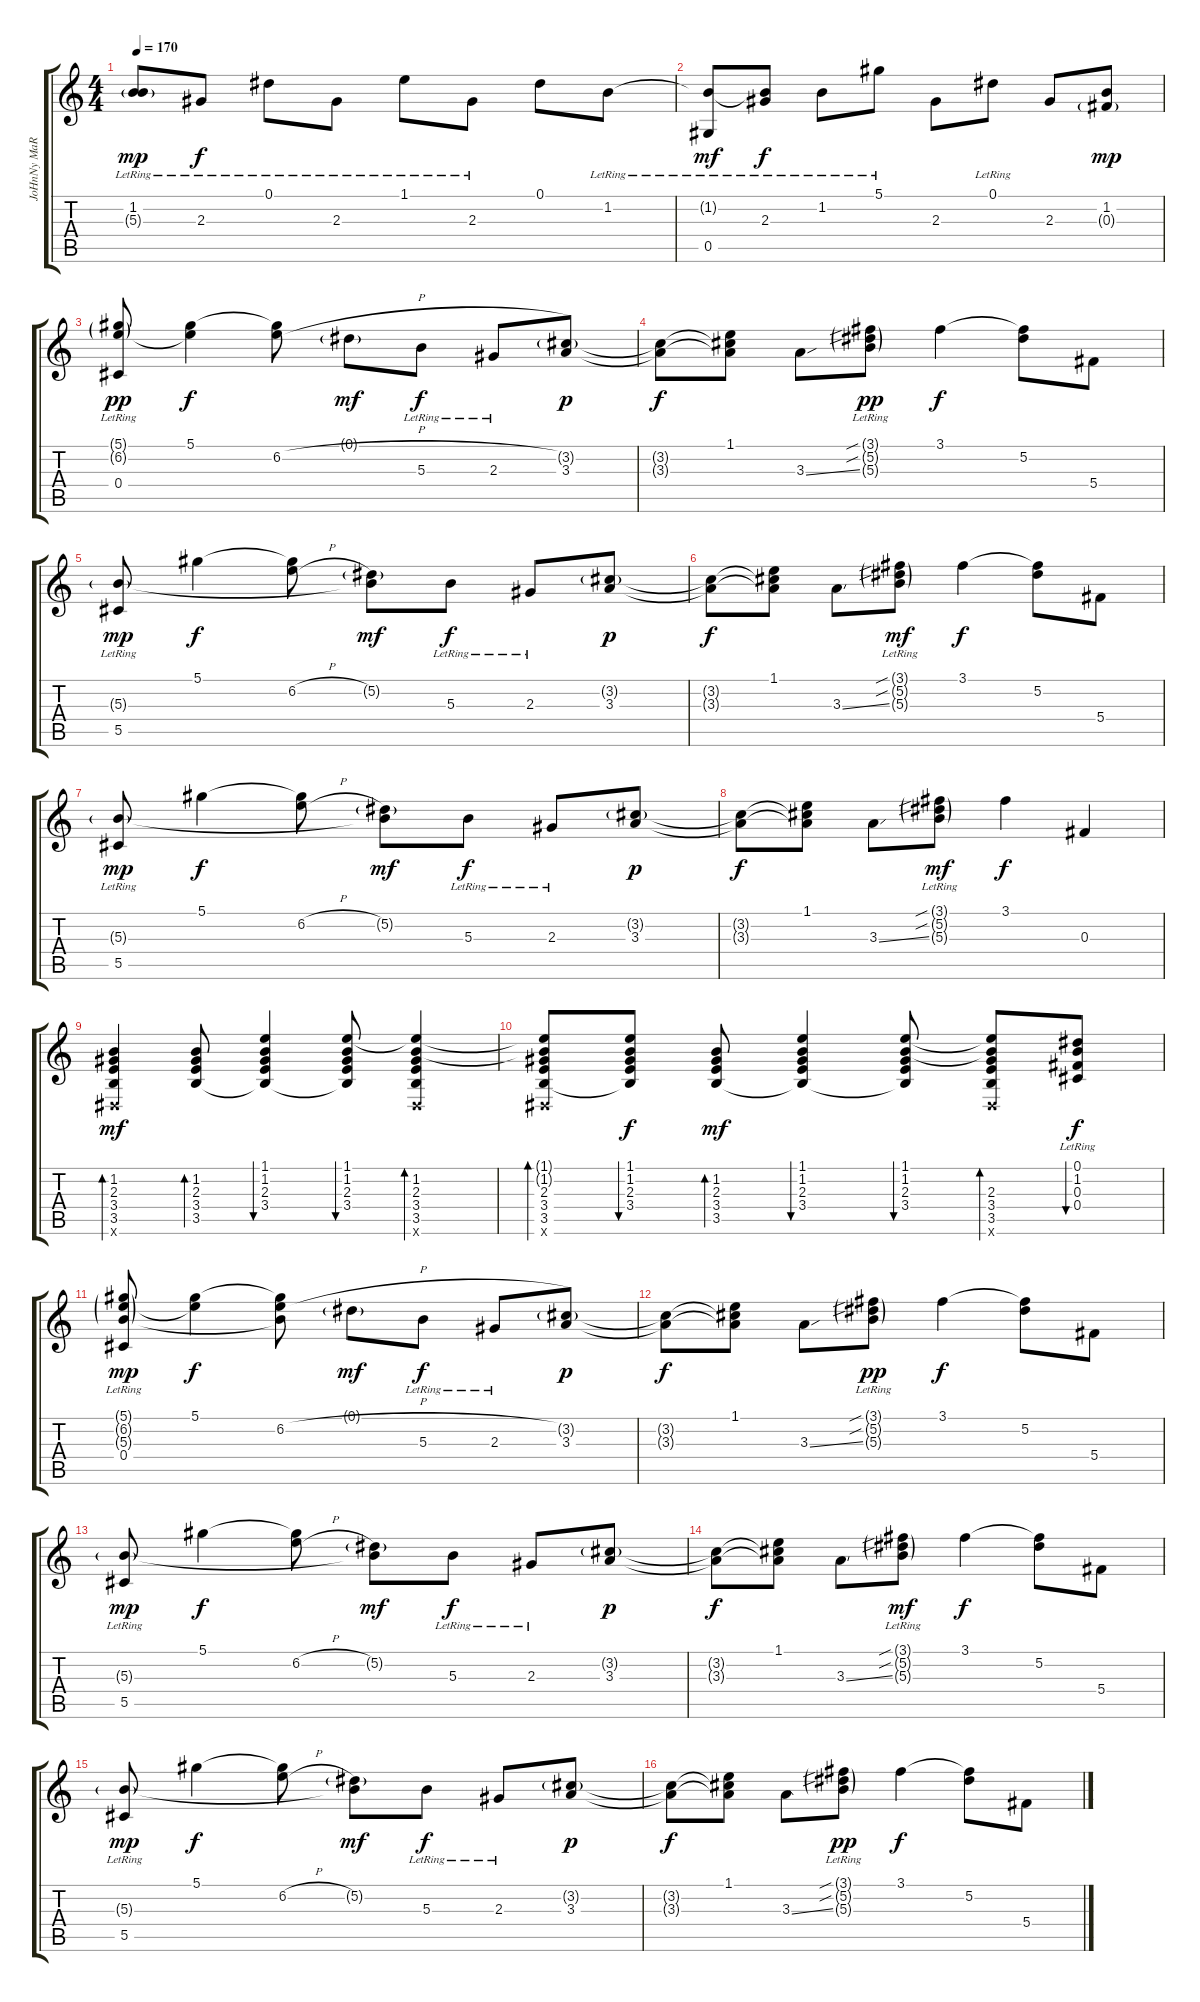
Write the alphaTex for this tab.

\track ("JoHnNy MaRR" "JoHnNy MaR") {instrument electricguitarclean}
\staff {score tabs}
\tuning (Eb4 Bb3 Gb3 Db3 Ab2 Eb2) {hide}
\ts (4 4)
\tempo 170
\clef g2
\ks c
(1.2{lr} 5.3{g}).8{dy mp} 2.3{lr}.8{dy f} 0.1{lr}.8 2.3{lr}.8 1.1{lr}.8 2.3{lr}.8 0.1.8 1.2{lr}.8 |
(1.2{t} 0.5{lr}).8{dy mf} (1.2{t} 2.3{lr}).8{dy f} 1.2{lr}.8 5.1{lr}.8 2.3.8 0.1{lr}.8 2.3.8 (1.2 0.3{g}).8{dy mp} |
(5.1{g} 6.2{g} 0.4{lr}).8{dy pp} (5.1 6.2{t}).4{dy f} (5.1{t} 6.2{h}).8 0.1{g}.8{dy mf} 5.3{lr}.8{dy f} 2.3{lr}.8 (3.2{g} 3.3).8{dy p} |
(3.2{t} 3.3{t}).8{dy f} (1.1 3.2{t} 3.3{t}).8 3.3{ss}.8 (3.1{sib g} 5.2{sib g lr} 5.3{g lr}).8{dy pp} 3.1.4{dy f} (3.1{t} 5.2).8 5.4.8 |
(5.3{g} 5.5{lr}).8{dy mp} 5.1.4{dy f} (5.1{t} 6.2{h}).8 (5.2{g} 5.3{t}).8{dy mf} 5.3{lr}.8{dy f} 2.3{lr}.8 (3.2{g} 3.3).8{dy p} |
(3.2{t} 3.3{t}).8{dy f} (1.1 3.2{t} 3.3{t}).8 3.3{ss}.8 (3.1{sib g} 5.2{sib g lr} 5.3{g lr}).8{dy mf} 3.1.4{dy f} (3.1{t} 5.2).8 5.4.8 |
(5.3{g} 5.5{lr}).8{dy mp} 5.1.4{dy f} (5.1{t} 6.2{h}).8 (5.2{g} 5.3{t}).8{dy mf} 5.3{lr}.8{dy f} 2.3{lr}.8 (3.2{g} 3.3).8{dy p} |
(3.2{t} 3.3{t}).8{dy f} (1.1 3.2{t} 3.3{t}).8 3.3{ss}.8 (3.1{sib g} 5.2{sib g lr} 5.3{g lr}).8{dy mf} 3.1.4{dy f} 0.3.4 |
(1.2 2.3 3.4 3.5 0.6{x}).4{bd 60 dy mf} (1.2 2.3 3.4 3.5).8{bd 60} (1.1 1.2 2.3 3.4 3.5{t}).4{bu 60} (1.1 1.2 2.3 3.4 3.5{t}).8{bu 60} (1.1{t} 1.2 2.3 3.4 3.5 0.6{x}).4{bd 60} |
(1.1{t} 1.2{t} 2.3 3.4 3.5 0.6{x}).8{bd 120} (1.1 1.2 2.3 3.4 3.5{t}).8{bu 60 dy f} (1.2 2.3 3.4 3.5).8{bd 60 dy mf} (1.1 1.2 2.3 3.4 3.5{t}).4{bu 60} (1.1 1.2 2.3 3.4 3.5{t}).8{bu 60} (1.1{t} 1.2{t} 2.3 3.4 3.5 0.6{x}).8{bd 60} (0.1 1.2{lr} 0.3 0.4).8{bu 60 dy f} |
(5.1{g} 6.2{g} 5.3{g} 0.4{lr}).8{dy mp} (5.1 6.2{t}).4{dy f} (5.1{t} 6.2{h} 5.3{t}).8 0.1{g}.8{dy mf} 5.3{lr}.8{dy f} 2.3{lr}.8 (3.2{g} 3.3).8{dy p} |
(3.2{t} 3.3{t}).8{dy f} (1.1 3.2{t} 3.3{t}).8 3.3{ss}.8 (3.1{sib g} 5.2{sib g lr} 5.3{g lr}).8{dy pp} 3.1.4{dy f} (3.1{t} 5.2).8 5.4.8 |
(5.3{g} 5.5{lr}).8{dy mp} 5.1.4{dy f} (5.1{t} 6.2{h}).8 (5.2{g} 5.3{t}).8{dy mf} 5.3{lr}.8{dy f} 2.3{lr}.8 (3.2{g} 3.3).8{dy p} |
(3.2{t} 3.3{t}).8{dy f} (1.1 3.2{t} 3.3{t}).8 3.3{ss}.8 (3.1{sib g} 5.2{sib g lr} 5.3{g lr}).8{dy mf} 3.1.4{dy f} (3.1{t} 5.2).8 5.4.8 |
(5.3{g} 5.5{lr}).8{dy mp} 5.1.4{dy f} (5.1{t} 6.2{h}).8 (5.2{g} 5.3{t}).8{dy mf} 5.3{lr}.8{dy f} 2.3{lr}.8 (3.2{g} 3.3).8{dy p} |
(3.2{t} 3.3{t}).8{dy f} (1.1 3.2{t} 3.3{t}).8 3.3{ss}.8 (3.1{sib g} 5.2{sib g lr} 5.3{g lr}).8{dy pp} 3.1.4{dy f} (3.1{t} 5.2).8 5.4.8
